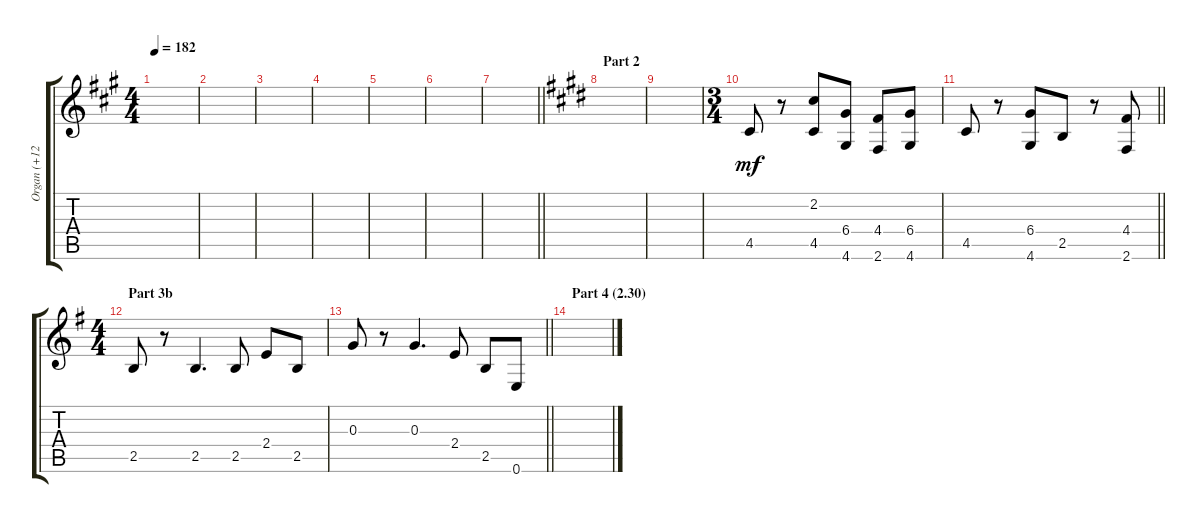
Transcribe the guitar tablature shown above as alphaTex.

\track ("Organ (+12)" "Organ (+12") {instrument percussiveorgan}
\staff {score tabs}
\tuning (E5 B4 G4 D4 A3 E3) {hide}
\ts (4 4)
\tempo 182
\clef g2
\ks a
|
|
|
|
|
|
\barLineRight lightlight
|
\section ("" "Part 2")
\ks e
|
|
\ts (3 4)
4.5.8{dy mf} r.8 (2.2 4.5).8 (6.4 4.6).8 (4.4 2.6).8 (6.4 4.6).8 |
\barLineRight lightlight
4.5.8 r.8 (6.4 4.6).8 2.5.8 r.8 (4.4 2.6).8 |
\ts (4 4)
\section ("" "Part 3b")
\ks g
2.5.8 r.8 2.5.4{d} 2.5.8 2.4.8 2.5.8 |
\barLineRight lightlight
0.3.8 r.8 0.3.4{d} 2.4.8 2.5.8 0.6.8 |
\section ("" "Part 4 (2.30)")
